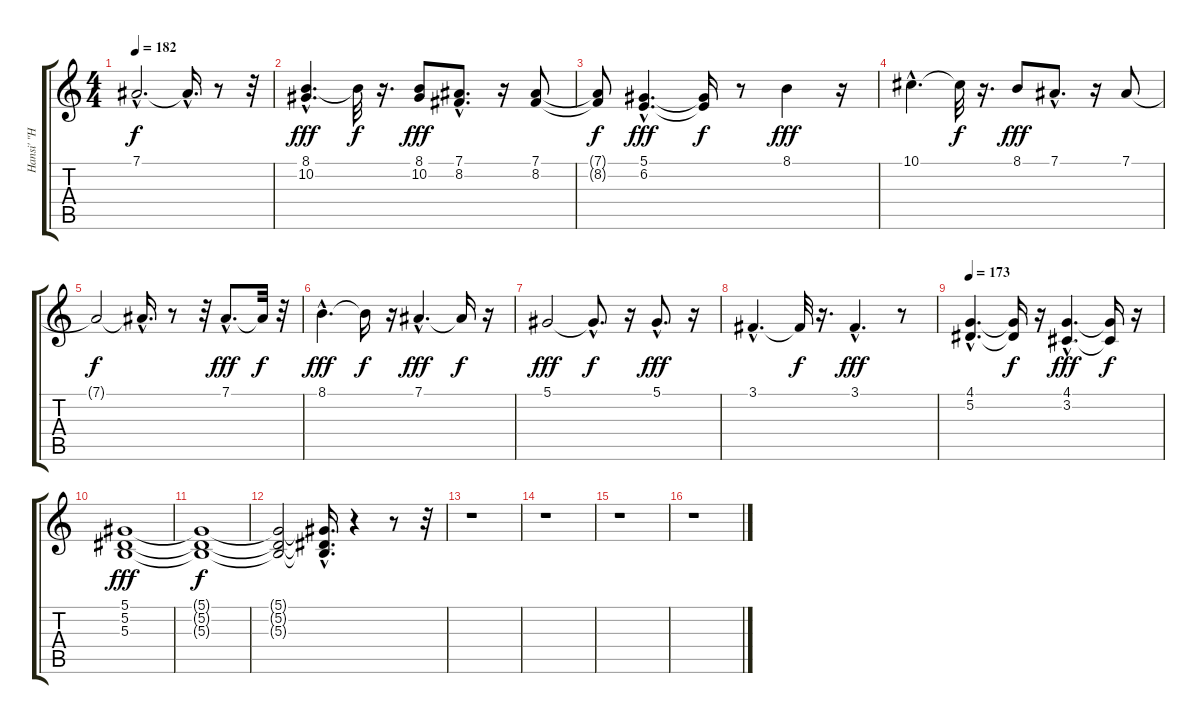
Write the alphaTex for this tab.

\track ("Hansi' \"H" "Hansi' \"H") {instrument lead6voice}
\staff {score tabs}
\tuning (Eb4 Bb3 Gb3 Db3 Ab2 Eb2) {hide}
\ts (4 4)
\tempo 182
\clef g2
\ks c
7.1{hac t}.2{d dy f} 7.1{hac t}.16{d} r.8 r.32 |
(8.1{hac} 10.2{hac}).4{d dy fff} 8.1{t}.32{dy f} r.16{d} (8.1 10.2).8{dy fff} (7.1{hac} 8.2{hac}).8{d} r.16 (7.1 8.2).8 |
(7.1{t} 8.2{t}).8{dy f} (5.1{hac} 6.2{hac}).4{d dy fff} (5.1{t} 6.2{t}).16{dy f} r.8 8.1.4{dy fff} r.16 |
10.1{hac}.4{d} 10.1{t}.32{dy f} r.16{d} 8.1.8{dy fff} 7.1{hac}.8{d} r.16 7.1.8 |
7.1{t}.2{dy f} 7.1{hac t}.16{d} r.8 r.32 7.1{hac}.8{d dy fff} 7.1{t}.32{dy f} r.32 |
8.1{hac}.4{d dy fff} 8.1{t}.16{dy f} r.16 7.1{hac}.4{d dy fff} 7.1{t}.16{dy f} r.16 |
5.1.2{dy fff} 5.1{hac t}.8{d dy f} r.16 5.1{hac}.8{d dy fff} r.16 |
3.1{hac}.4{d} 3.1{t}.32{dy f} r.16{d} 3.1{hac}.4{d dy fff} r.8 |
\tempo 173
(4.1{hac} 5.2{hac}).4{d} (4.1{t} 5.2{t}).16{dy f} r.16 (4.1{hac} 3.2{hac}).4{d dy fff} (4.1{t} 3.2{t}).16{dy f} r.16 |
(5.1 5.2 5.3).1{dy fff volume 16} |
(5.1{t} 5.2{t} 5.3{t}).1{dy f} |
(5.1{t} 5.2{t} 5.3{t}).2 (5.1{hac t} 5.2{hac t} 5.3{t}).16{d} r.4 r.8 r.32 |
r.1 |
r.1 |
r.1 |
r.1
